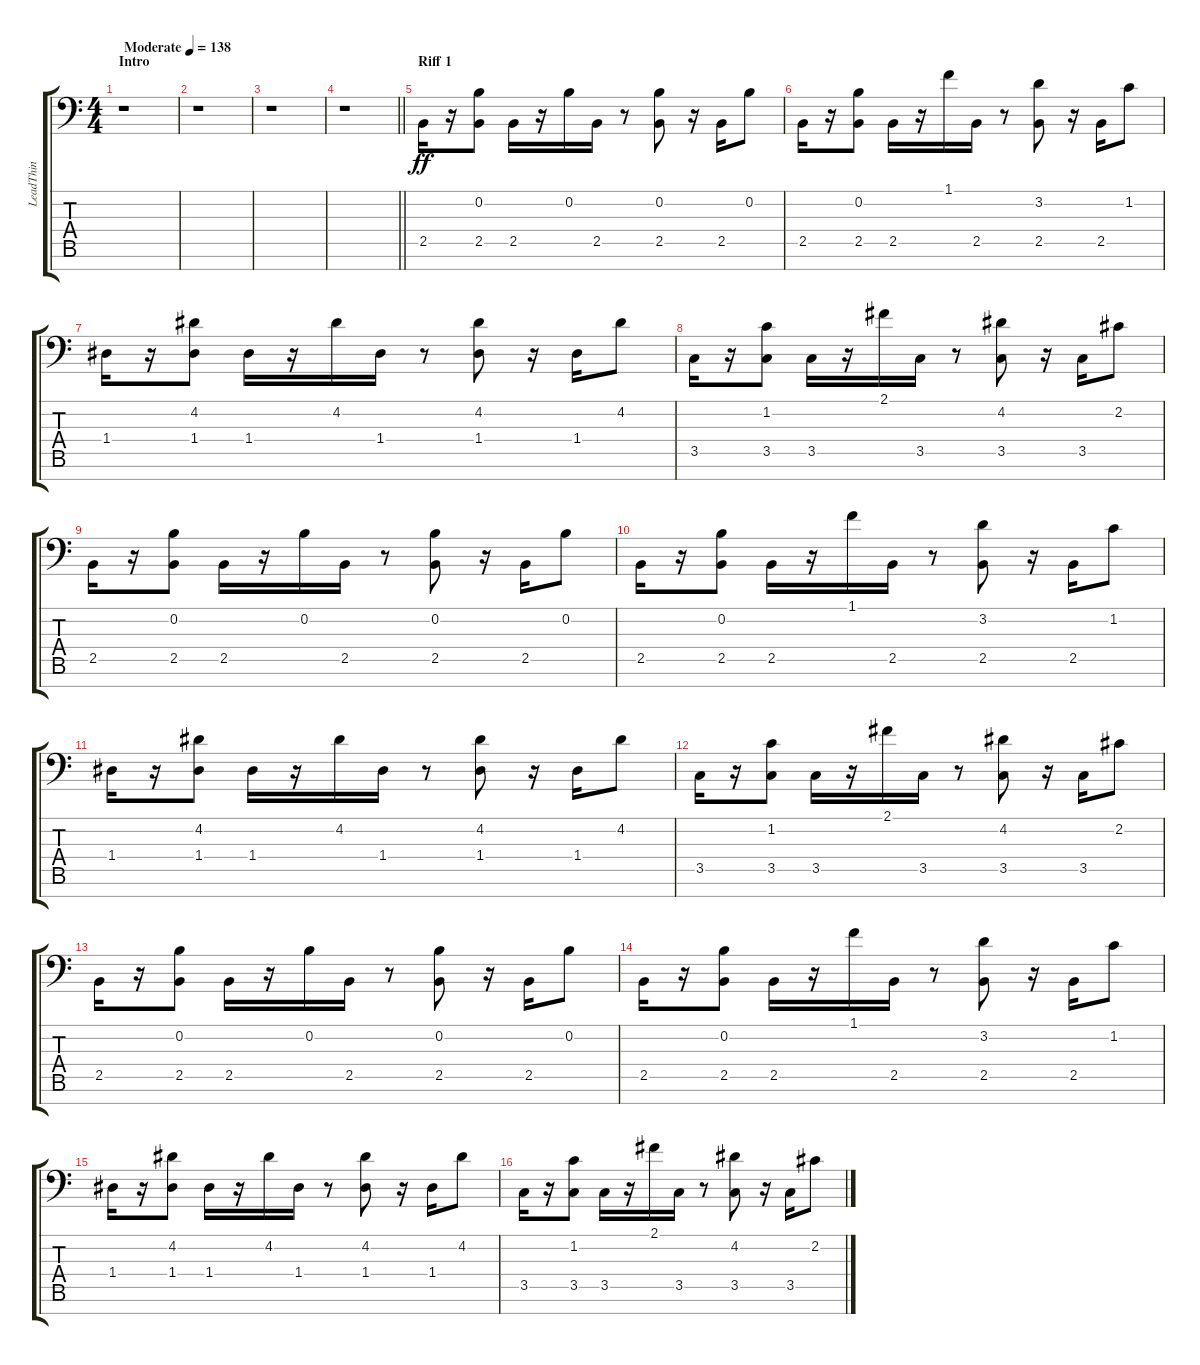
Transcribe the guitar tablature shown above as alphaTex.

\track ("LeadThin" "LeadThin") {instrument lead5charang}
\staff {score tabs}
\tuning (E4 B3 G3 D3 A2 E2 C-1) {hide}
\ts (4 4)
\section ("" "Intro")
\tempo (138 "Moderate")
\clef f4
\ks c
r.1{dy ff instrument lead5charang} |
r.1 |
r.1 |
\barLineRight lightlight
r.1 |
\section ("" "Riff 1")
2.5.16 r.16 (0.2 2.5).8 2.5.16 r.16 0.2.16 2.5.16 r.8 (0.2 2.5).8 r.16 2.5.16 0.2.8 |
2.5.16 r.16 (0.2 2.5).8 2.5.16 r.16 1.1.16 2.5.16 r.8 (3.2 2.5).8 r.16 2.5.16 1.2.8 |
1.4.16 r.16 (4.2 1.4).8 1.4.16 r.16 4.2.16 1.4.16 r.8 (4.2 1.4).8 r.16 1.4.16 4.2.8 |
3.5.16 r.16 (1.2 3.5).8 3.5.16 r.16 2.1.16 3.5.16 r.8 (4.2 3.5).8 r.16 3.5.16 2.2.8 |
2.5.16 r.16 (0.2 2.5).8 2.5.16 r.16 0.2.16 2.5.16 r.8 (0.2 2.5).8 r.16 2.5.16 0.2.8 |
2.5.16 r.16 (0.2 2.5).8 2.5.16 r.16 1.1.16 2.5.16 r.8 (3.2 2.5).8 r.16 2.5.16 1.2.8 |
1.4.16 r.16 (4.2 1.4).8 1.4.16 r.16 4.2.16 1.4.16 r.8 (4.2 1.4).8 r.16 1.4.16 4.2.8 |
3.5.16 r.16 (1.2 3.5).8 3.5.16 r.16 2.1.16 3.5.16 r.8 (4.2 3.5).8 r.16 3.5.16 2.2.8 |
2.5.16 r.16 (0.2 2.5).8 2.5.16 r.16 0.2.16 2.5.16 r.8 (0.2 2.5).8 r.16 2.5.16 0.2.8 |
2.5.16 r.16 (0.2 2.5).8 2.5.16 r.16 1.1.16 2.5.16 r.8 (3.2 2.5).8 r.16 2.5.16 1.2.8 |
1.4.16 r.16 (4.2 1.4).8 1.4.16 r.16 4.2.16 1.4.16 r.8 (4.2 1.4).8 r.16 1.4.16 4.2.8 |
3.5.16 r.16 (1.2 3.5).8 3.5.16 r.16 2.1.16 3.5.16 r.8 (4.2 3.5).8 r.16 3.5.16 2.2.8
